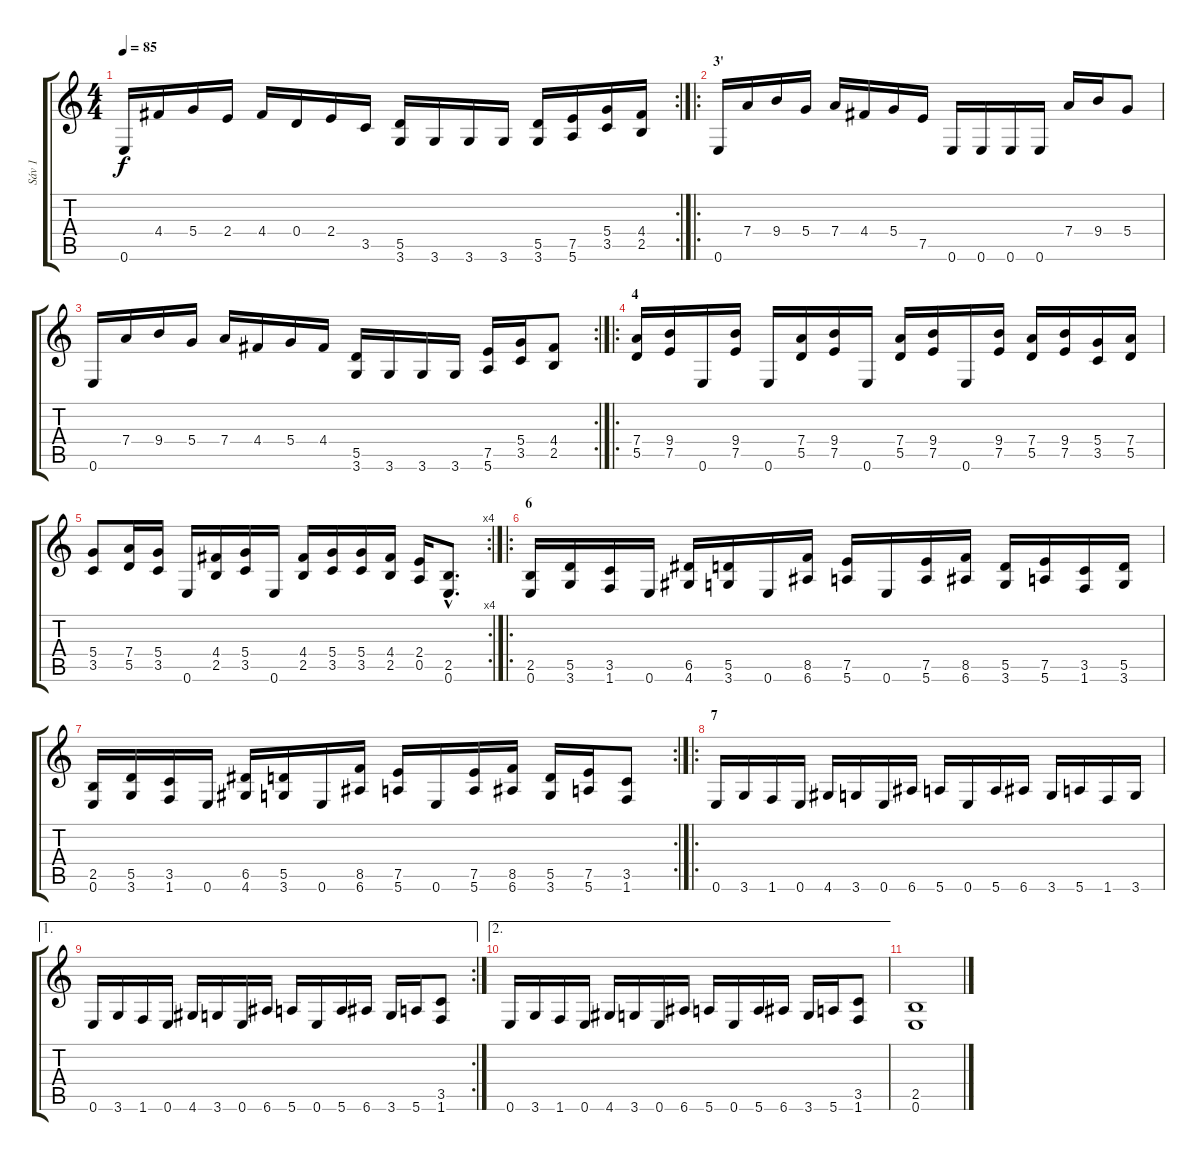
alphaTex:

\track ("Sáv 1" "Sáv 1") {instrument distortionguitar}
\staff {score tabs}
\tuning (E4 B3 G3 D3 A2 E2) {hide}
\rc 2
\ts (4 4)
\tempo 85
\clef g2
\ks c
0.6.16{dy f} 4.4.16 5.4.16 2.4.16 4.4.16 0.4.16 2.4.16 3.5.16 (5.5 3.6).16 3.6.16 3.6.16 3.6.16 (5.5 3.6).16 (7.5 5.6).16 (5.4 3.5).16 (4.4 2.5).16 |
\ro
\section ("" "3'")
0.6.16 7.4.16 9.4.16 5.4.16 7.4.16 4.4.16 5.4.16 7.5.16 0.6.16 0.6.16 0.6.16 0.6.16 7.4.16 9.4.16 5.4.8 |
\rc 2
0.6.16 7.4.16 9.4.16 5.4.16 7.4.16 4.4.16 5.4.16 4.4.16 (5.5 3.6).16 3.6.16 3.6.16 3.6.16 (7.5 5.6).16 (5.4 3.5).16 (4.4 2.5).8 |
\ro
\section ("" "4")
(7.4 5.5).16 (9.4 7.5).16 0.6.16 (9.4 7.5).16 0.6.16 (7.4 5.5).16 (9.4 7.5).16 0.6.16 (7.4 5.5).16 (9.4 7.5).16 0.6.16 (9.4 7.5).16 (7.4 5.5).16 (9.4 7.5).16 (5.4 3.5).16 (7.4 5.5).16 |
\rc 4
(5.4 3.5).8 (7.4 5.5).16 (5.4 3.5).16 0.6.16 (4.4 2.5).16 (5.4 3.5).16 0.6.16 (4.4 2.5).16 (5.4 3.5).16 (5.4 3.5).16 (4.4 2.5).16 (2.4 0.5).16 (2.5{hac} 0.6{hac}).8{d} |
\ro
\section ("" "6")
(2.5 0.6).16 (5.5 3.6).16 (3.5 1.6).16 0.6.16 (6.5 4.6).16 (5.5 3.6).16 0.6.16 (8.5 6.6).16 (7.5 5.6).16 0.6.16 (7.5 5.6).16 (8.5 6.6).16 (5.5 3.6).16 (7.5 5.6).16 (3.5 1.6).16 (5.5 3.6).16 |
\rc 2
(2.5 0.6).16 (5.5 3.6).16 (3.5 1.6).16 0.6.16 (6.5 4.6).16 (5.5 3.6).16 0.6.16 (8.5 6.6).16 (7.5 5.6).16 0.6.16 (7.5 5.6).16 (8.5 6.6).16 (5.5 3.6).16 (7.5 5.6).16 (3.5 1.6).8 |
\ro
\section ("" "7")
0.6.16 3.6.16 1.6.16 0.6.16 4.6.16 3.6.16 0.6.16 6.6.16 5.6.16 0.6.16 5.6.16 6.6.16 3.6.16 5.6.16 1.6.16 3.6.16 |
\ae 1
\rc 2
0.6.16 3.6.16 1.6.16 0.6.16 4.6.16 3.6.16 0.6.16 6.6.16 5.6.16 0.6.16 5.6.16 6.6.16 3.6.16 5.6.16 (3.5 1.6).8 |
\ae 2
0.6.16 3.6.16 1.6.16 0.6.16 4.6.16 3.6.16 0.6.16 6.6.16 5.6.16 0.6.16 5.6.16 6.6.16 3.6.16 5.6.16 (3.5 1.6).8 |
(2.5 0.6).1
